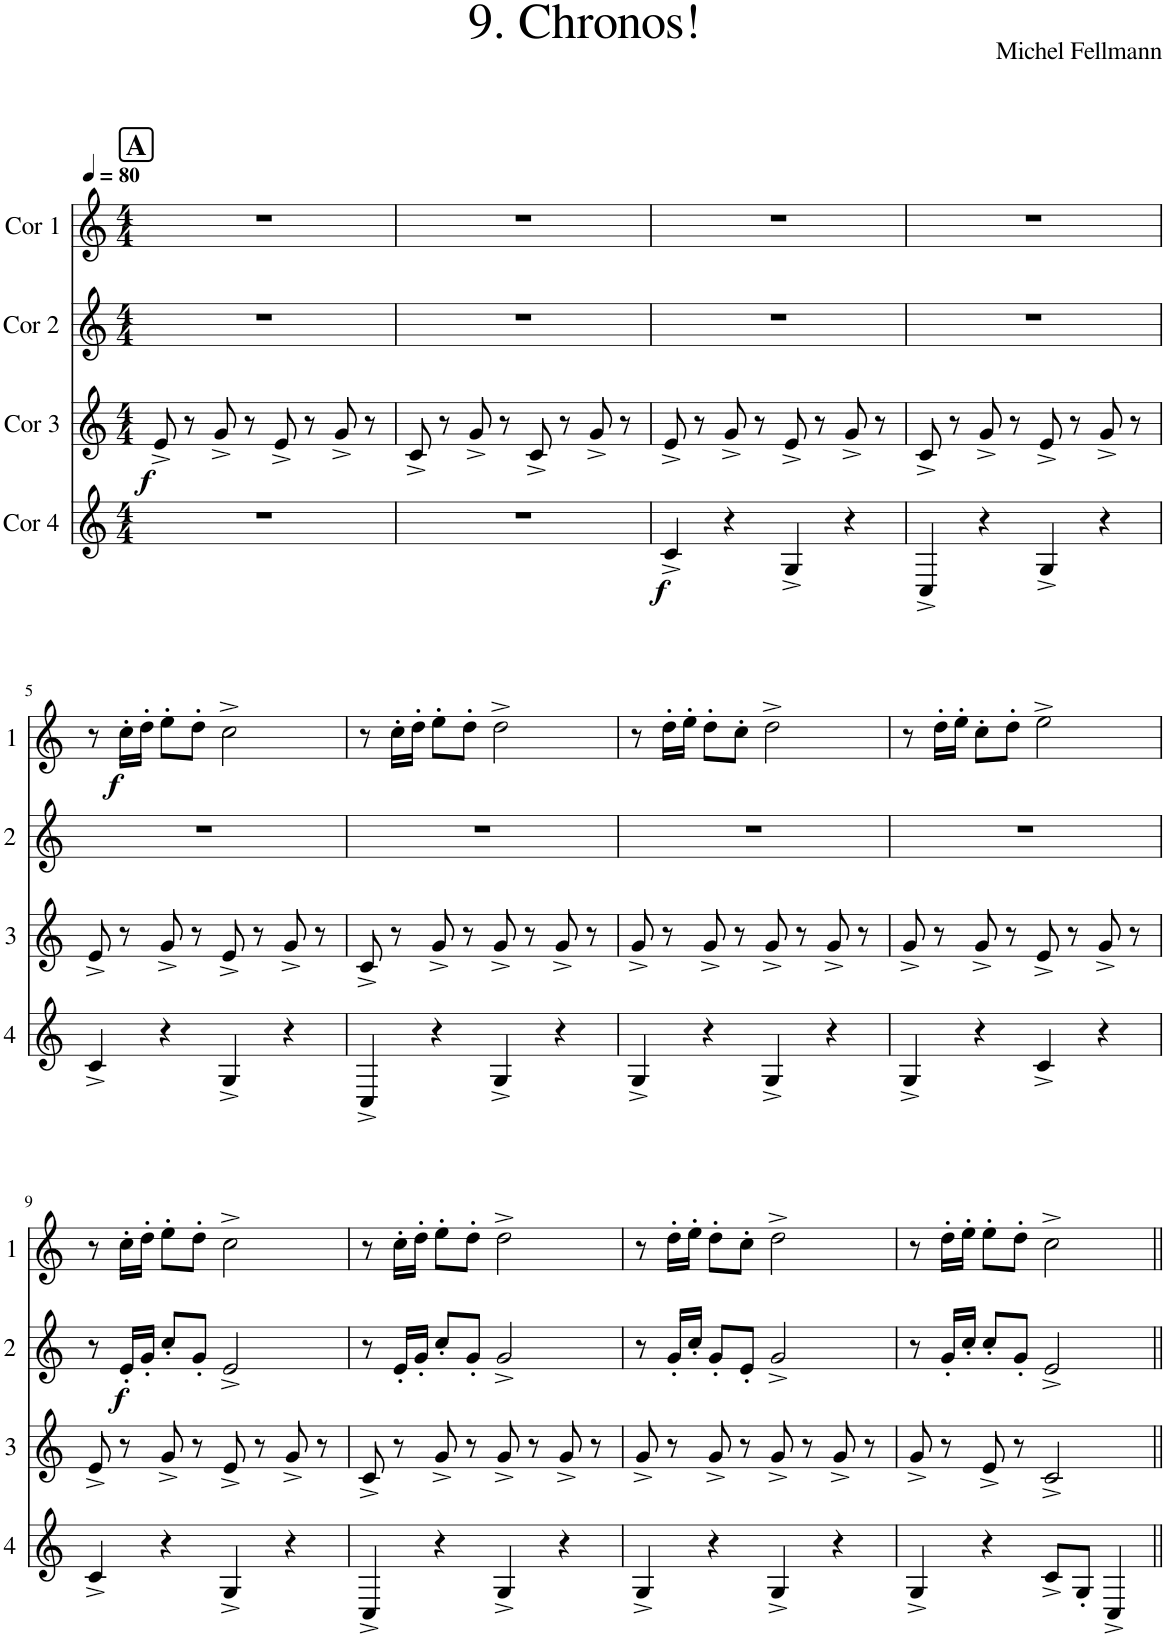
**kern	**dynam	**kern	**dynam	**kern	**dynam	**kern	**dynam
*part4	*part4	*part3	*part3	*part2	*part2	*part1	*part1
*staff4	*staff4	*staff3	*staff3	*staff2	*staff2	*staff1	*staff1
*I"Cor 4	*	*I"Cor 3	*	*I"Cor 2	*	*I"Cor 1	*
*clefG2	*	*clefG2	*	*clefG2	*	*clefG2	*
*Trd4c7	*	*Trd4c7	*	*Trd4c7	*	*Trd4c7	*
*k[]	*	*k[]	*	*k[]	*	*k[]	*
*M4/4	*	*M4/4	*	*M4/4	*	*M4/4	*
*MM80	*	*MM80	*	*MM80	*	*MM80	*
!!LO:REH:place=s1:a:B:cj:fs=14:t=A
=1	=1	=1	=1	=1	=1	=1	=1
!	!	!	!LO:DY:b	!	!	!	!
1r	.	8e^/	f	1r	.	1r	.
.	.	8r	.	.	.	.	.
.	.	8g^/	.	.	.	.	.
.	.	8r	.	.	.	.	.
.	.	8e^/	.	.	.	.	.
.	.	8r	.	.	.	.	.
.	.	8g^/	.	.	.	.	.
.	.	8r	.	.	.	.	.
=2	=2	=2	=2	=2	=2	=2	=2
1r	.	8c^/	.	1r	.	1r	.
.	.	8r	.	.	.	.	.
.	.	8g^/	.	.	.	.	.
.	.	8r	.	.	.	.	.
.	.	8c^/	.	.	.	.	.
.	.	8r	.	.	.	.	.
.	.	8g^/	.	.	.	.	.
.	.	8r	.	.	.	.	.
=3	=3	=3	=3	=3	=3	=3	=3
!	!LO:DY:b	!	!	!	!	!	!
4c^/	f	8e^/	.	1r	.	1r	.
.	.	8r	.	.	.	.	.
4r	.	8g^/	.	.	.	.	.
.	.	8r	.	.	.	.	.
4G^/	.	8e^/	.	.	.	.	.
.	.	8r	.	.	.	.	.
4r	.	8g^/	.	.	.	.	.
.	.	8r	.	.	.	.	.
=4	=4	=4	=4	=4	=4	=4	=4
4C^/	.	8c^/	.	1r	.	1r	.
.	.	8r	.	.	.	.	.
4r	.	8g^/	.	.	.	.	.
.	.	8r	.	.	.	.	.
4G^/	.	8e^/	.	.	.	.	.
.	.	8r	.	.	.	.	.
4r	.	8g^/	.	.	.	.	.
.	.	8r	.	.	.	.	.
!!LO:LB:g=z
=5	=5	=5	=5	=5	=5	=5	=5
4c^/	.	8e^/	.	1r	.	8r	.
!	!	!	!	!	!	!	!LO:DY:b
.	.	8r	.	.	.	16cc'\LL	f
.	.	.	.	.	.	16dd'\JJ	.
4r	.	8g^/	.	.	.	8ee'\L	.
.	.	8r	.	.	.	8dd'\J	.
4G^/	.	8e^/	.	.	.	2cc^\	.
.	.	8r	.	.	.	.	.
4r	.	8g^/	.	.	.	.	.
.	.	8r	.	.	.	.	.
=6	=6	=6	=6	=6	=6	=6	=6
4C^/	.	8c^/	.	1r	.	8r	.
.	.	8r	.	.	.	16cc'\LL	.
.	.	.	.	.	.	16dd'\JJ	.
4r	.	8g^/	.	.	.	8ee'\L	.
.	.	8r	.	.	.	8dd'\J	.
4G^/	.	8g^/	.	.	.	2dd^\	.
.	.	8r	.	.	.	.	.
4r	.	8g^/	.	.	.	.	.
.	.	8r	.	.	.	.	.
=7	=7	=7	=7	=7	=7	=7	=7
4G^/	.	8g^/	.	1r	.	8r	.
.	.	8r	.	.	.	16dd'\LL	.
.	.	.	.	.	.	16ee'\JJ	.
4r	.	8g^/	.	.	.	8dd'\L	.
.	.	8r	.	.	.	8cc'\J	.
4G^/	.	8g^/	.	.	.	2dd^\	.
.	.	8r	.	.	.	.	.
4r	.	8g^/	.	.	.	.	.
.	.	8r	.	.	.	.	.
=8	=8	=8	=8	=8	=8	=8	=8
4G^/	.	8g^/	.	1r	.	8r	.
.	.	8r	.	.	.	16dd'\LL	.
.	.	.	.	.	.	16ee'\JJ	.
4r	.	8g^/	.	.	.	8cc'\L	.
.	.	8r	.	.	.	8dd'\J	.
4c^/	.	8e^/	.	.	.	2ee^\	.
.	.	8r	.	.	.	.	.
4r	.	8g^/	.	.	.	.	.
.	.	8r	.	.	.	.	.
!!LO:LB:g=z
=9	=9	=9	=9	=9	=9	=9	=9
4c^/	.	8e^/	.	8r	.	8r	.
!	!	!	!	!	!LO:DY:b	!	!
.	.	8r	.	16e'/LL	f	16cc'\LL	.
.	.	.	.	16g'/JJ	.	16dd'\JJ	.
4r	.	8g^/	.	8cc'/L	.	8ee'\L	.
.	.	8r	.	8g'/J	.	8dd'\J	.
4G^/	.	8e^/	.	2e^/	.	2cc^\	.
.	.	8r	.	.	.	.	.
4r	.	8g^/	.	.	.	.	.
.	.	8r	.	.	.	.	.
=10	=10	=10	=10	=10	=10	=10	=10
4C^/	.	8c^/	.	8r	.	8r	.
.	.	8r	.	16e'/LL	.	16cc'\LL	.
.	.	.	.	16g'/JJ	.	16dd'\JJ	.
4r	.	8g^/	.	8cc'/L	.	8ee'\L	.
.	.	8r	.	8g'/J	.	8dd'\J	.
4G^/	.	8g^/	.	2g^/	.	2dd^\	.
.	.	8r	.	.	.	.	.
4r	.	8g^/	.	.	.	.	.
.	.	8r	.	.	.	.	.
=11	=11	=11	=11	=11	=11	=11	=11
4G^/	.	8g^/	.	8r	.	8r	.
.	.	8r	.	16g'/LL	.	16dd'\LL	.
.	.	.	.	16cc'/JJ	.	16ee'\JJ	.
4r	.	8g^/	.	8g'/L	.	8dd'\L	.
.	.	8r	.	8e'/J	.	8cc'\J	.
4G^/	.	8g^/	.	2g^/	.	2dd^\	.
.	.	8r	.	.	.	.	.
4r	.	8g^/	.	.	.	.	.
.	.	8r	.	.	.	.	.
=12	=12	=12	=12	=12	=12	=12	=12
4G^/	.	8g^/	.	8r	.	8r	.
.	.	8r	.	16g'/LL	.	16dd'\LL	.
.	.	.	.	16cc'/JJ	.	16ee'\JJ	.
4r	.	8e^/	.	8cc'/L	.	8ee'\L	.
.	.	8r	.	8g'/J	.	8dd'\J	.
8c^/L	.	2c^/	.	2e^/	.	2cc^\	.
8G'/J	.	.	.	.	.	.	.
4C^/	.	.	.	.	.	.	.
=||	=||	=||	=||	=||	=||	=||	=||
*-	*-	*-	*-	*-	*-	*-	*-
